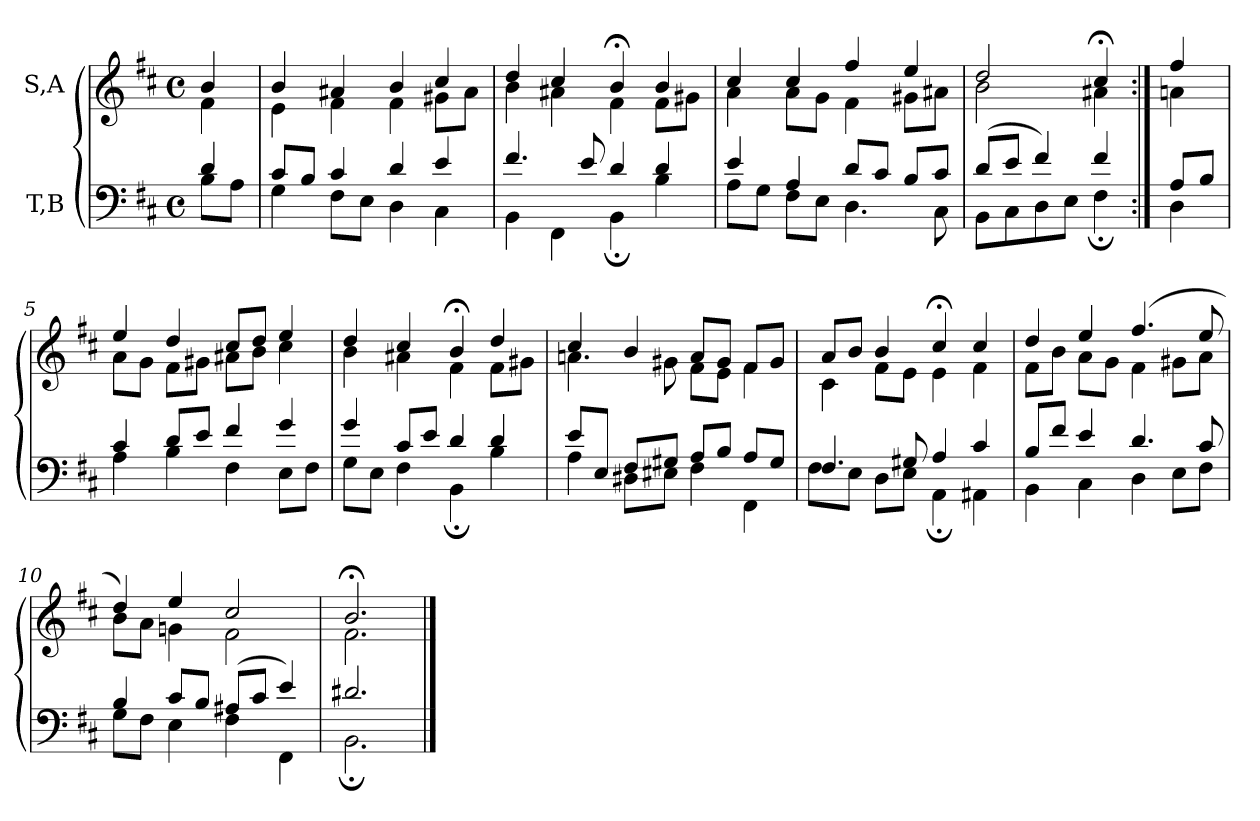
**kern	**kern
*part2	*part1
*staff2	*staff1
*I"T,B	*I"S,A
*clefF4	*clefG2
*k[f#c#]	*k[f#c#]
*M4/4	*M4/4
*met(c)	*met(c)
=	=
*^	*^
4d	8BL	4b	4f#
.	8AJ	.	.
=1	=1	=1	=1
8c#L	4G	4b	4e
8BJ	.	.	.
4c#	8F#L	4a#X	4f#
.	8EJ	.	.
4d	4D	4b	4f#
4e	4C#	4cc#	8g#XL
.	.	.	8a#J
=2	=2	=2	=2
4.f#	4BB	4dd	4b
.	4FF#	4cc#	4a#X
8e	.	.	.
4d	4BB;	4b;<	4f#
4d	4B	4b	8f#L
.	.	.	8g#XJ
=3	=3	=3	=3
4e	8AL	4cc#	4a
.	8GJ	.	.
4A	8F#L	4cc#	8aL
.	8EJ	.	8gJ
8dL	4.D	4ff#	4f#
8c#J	.	.	.
8BL	.	4ee	8g#XL
8c#J	8C#	.	8a#XJ
=4a	=4a	=4a	=4a
(>8dL	8BBL	2dd	2b
8eJ	8C#	.	.
4f#)	8D	.	.
.	8EJ	.	.
4f#	4F#;	4cc#;<	4a#X
=4b:|!	=4b:|!	=4b:|!	=4b:|!
8AL	4D	4ff#	4an
8BJ	.	.	.
=5	=5	=5	=5
4c#	4A	4ee	8aL
.	.	.	8gJ
8dL	4B	4dd	8f#L
8eJ	.	.	8g#XJ
4f#	4F#	8cc#L	8a#XL
.	.	8ddJ	8bJ
4g	8EL	4ee	4cc#
.	8F#J	.	.
=6	=6	=6	=6
4g	8GL	4dd	4b
.	8EJ	.	.
8c#L	4F#	4cc#	4a#X
8eJ	.	.	.
4d	4BB;	4b;<	4f#
4d	4B	4dd	8f#L
.	.	.	8g#XJ
=7	=7	=7	=7
8eL	4A	4cc#	4.an
8EJ	.	.	.
8F#L	8D#XL	4b	.
8G#XJ	8E#XJ	.	8g#X
8AL	4F#	8aL	8f#L
8BJ	.	8g#J	8eJ
8AL	4FF#	8f#L	4f#
8G#J	.	8g#J	.
=8	=8	=8	=8
4.F#	8F#L	8aL	4c#
.	8EJ	8bJ	.
.	8DL	4b	8f#L
8G#X	8EJ	.	8eJ
4A	4AA;	4cc#;<	4e
4c#	4AA#X	4cc#	4f#
=9	=9	=9	=9
8BL	4BB	4dd	8f#L
8f#J	.	.	8bJ
4e	4C#	4ee	8aL
.	.	.	8gJ
4.d	4D	(>4.ff#	4f#
.	8EL	.	8g#XL
8c#	8F#J	8ee	8aJ
=10	=10	=10	=10
4B	8GL	4dd)	8bL
.	8F#J	.	8aJ
8c#L	4E	4ee	4gn
8BJ	.	.	.
(>8A#XL	4F#	2cc#	2f#
8c#J	.	.	.
4e)	4FF#	.	.
=11	=11	=11	=11
2.d#X	2.BB;	2.b;<	2.f#
*v	*v	*	*
*	*v	*v
==	==
*-	*-
